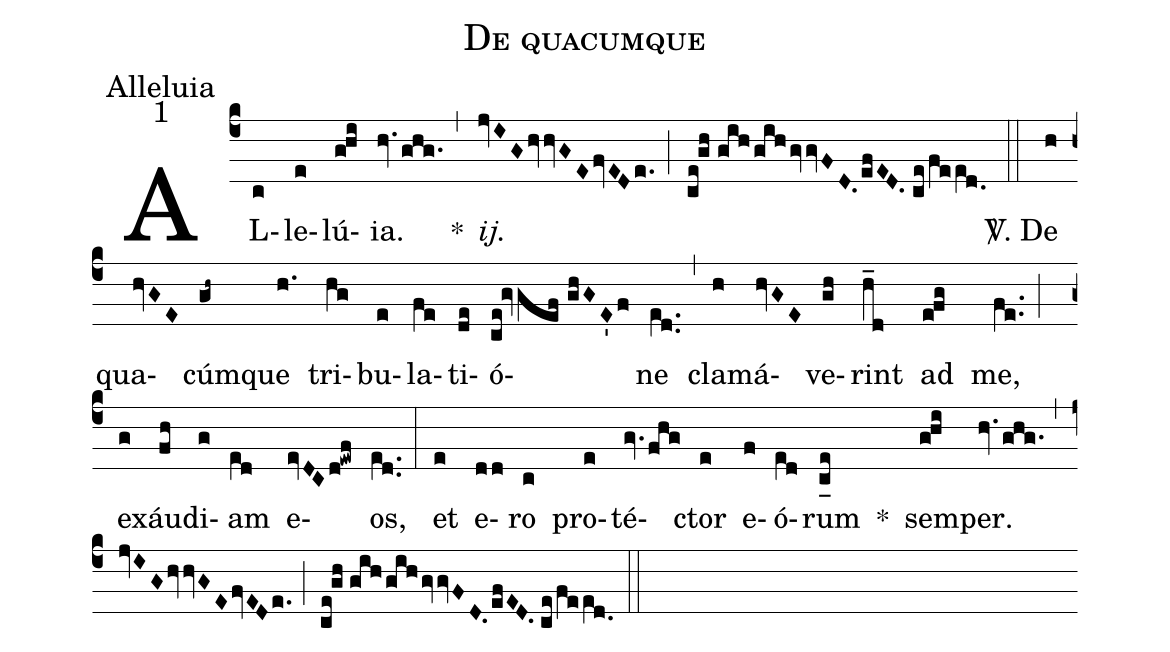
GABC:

name:De quacumque;
office-part:Alleluia;
mode:1;
%%
(c4) AL(c)le(e)lú(ghi){ia}.(hv.ghg.) <clear>*(,) <i>ij.</i>(jvIGhvvGEfvEDe.) (;) (ce!gh//gihgihgvvFD.efED.//ce/fee[ll:1]d.0) (::) <sp>V/</sp>. De(h) qua(hvGE)cúm(gh~)que(h.) tri(hg)bu(e)la(fe)ti(de)ó(ce!gvgef//ghGE'f)ne(e[ll:1]d..) (,) <nlba>cla(h)má(hvGE)ve(gh)rint</nlba>(h_d) ad(efg) me,(fe..) (;) ex(g)áu(fh)di(g)am(e[ll:1]d) e(evDCd!ewf)os,(e[ll:1]d..) (:) et(e) e(dd)ro(c) pro(e)té(gv.fhg)ctor(e) e(f)ó(e[ll:1]d)rum(c_[ll:1]e) *() sem(ghi)per.(hv.ghg.) (,) (jvIGhvvGEfvEDe.) (;) (ce!gh//gihgihgvvFD.efED.//ce/fee[ll:1]d.0) (::)
